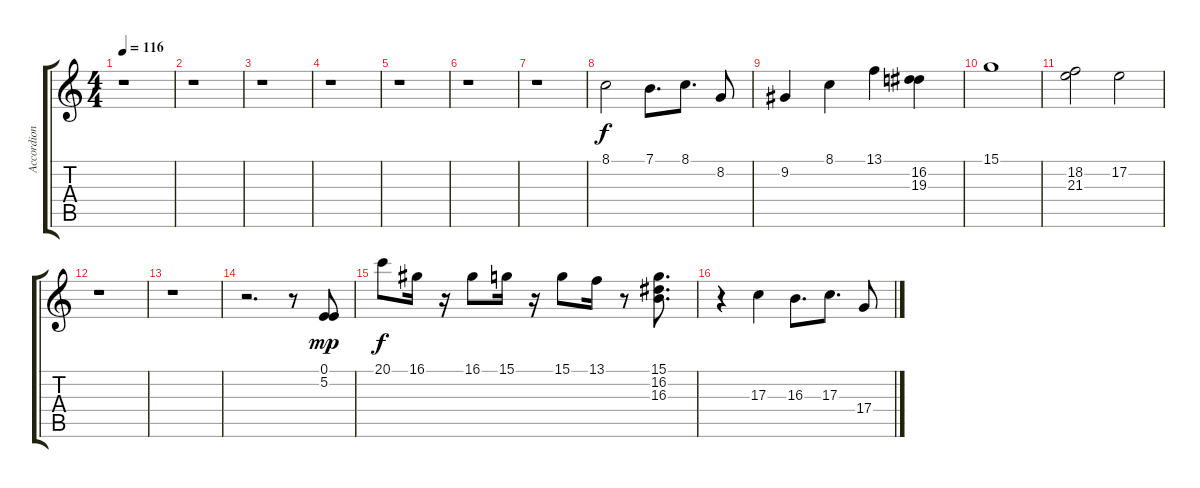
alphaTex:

\track ("Accordion" "Accordion") {instrument accordion}
\staff {score tabs}
\tuning (E4 B3 G3 D3 A2 E2) {hide}
\ts (4 4)
\tempo 116
\clef g2
\ks c
r.1{dy f} |
r.1 |
r.1 |
r.1 |
r.1 |
r.1 |
r.1 |
8.1.2 7.1.8{d} 8.1.8{d} 8.2.8 |
9.2.4 8.1.4 13.1.4 (16.2 19.3).4 |
15.1.1 |
(18.2 21.3).2 17.2.2 |
r.1 |
r.1 |
r.2{d} r.8 (0.1 5.2).8{dy mp} |
20.1.8{dy f} 16.1.16 r.16 16.1.8 15.1.16 r.16 15.1.8 13.1.16 r.8 (15.1 16.2 16.3).8{d} |
r.4 17.3.4 16.3.8{d} 17.3.8{d} 17.4.8
